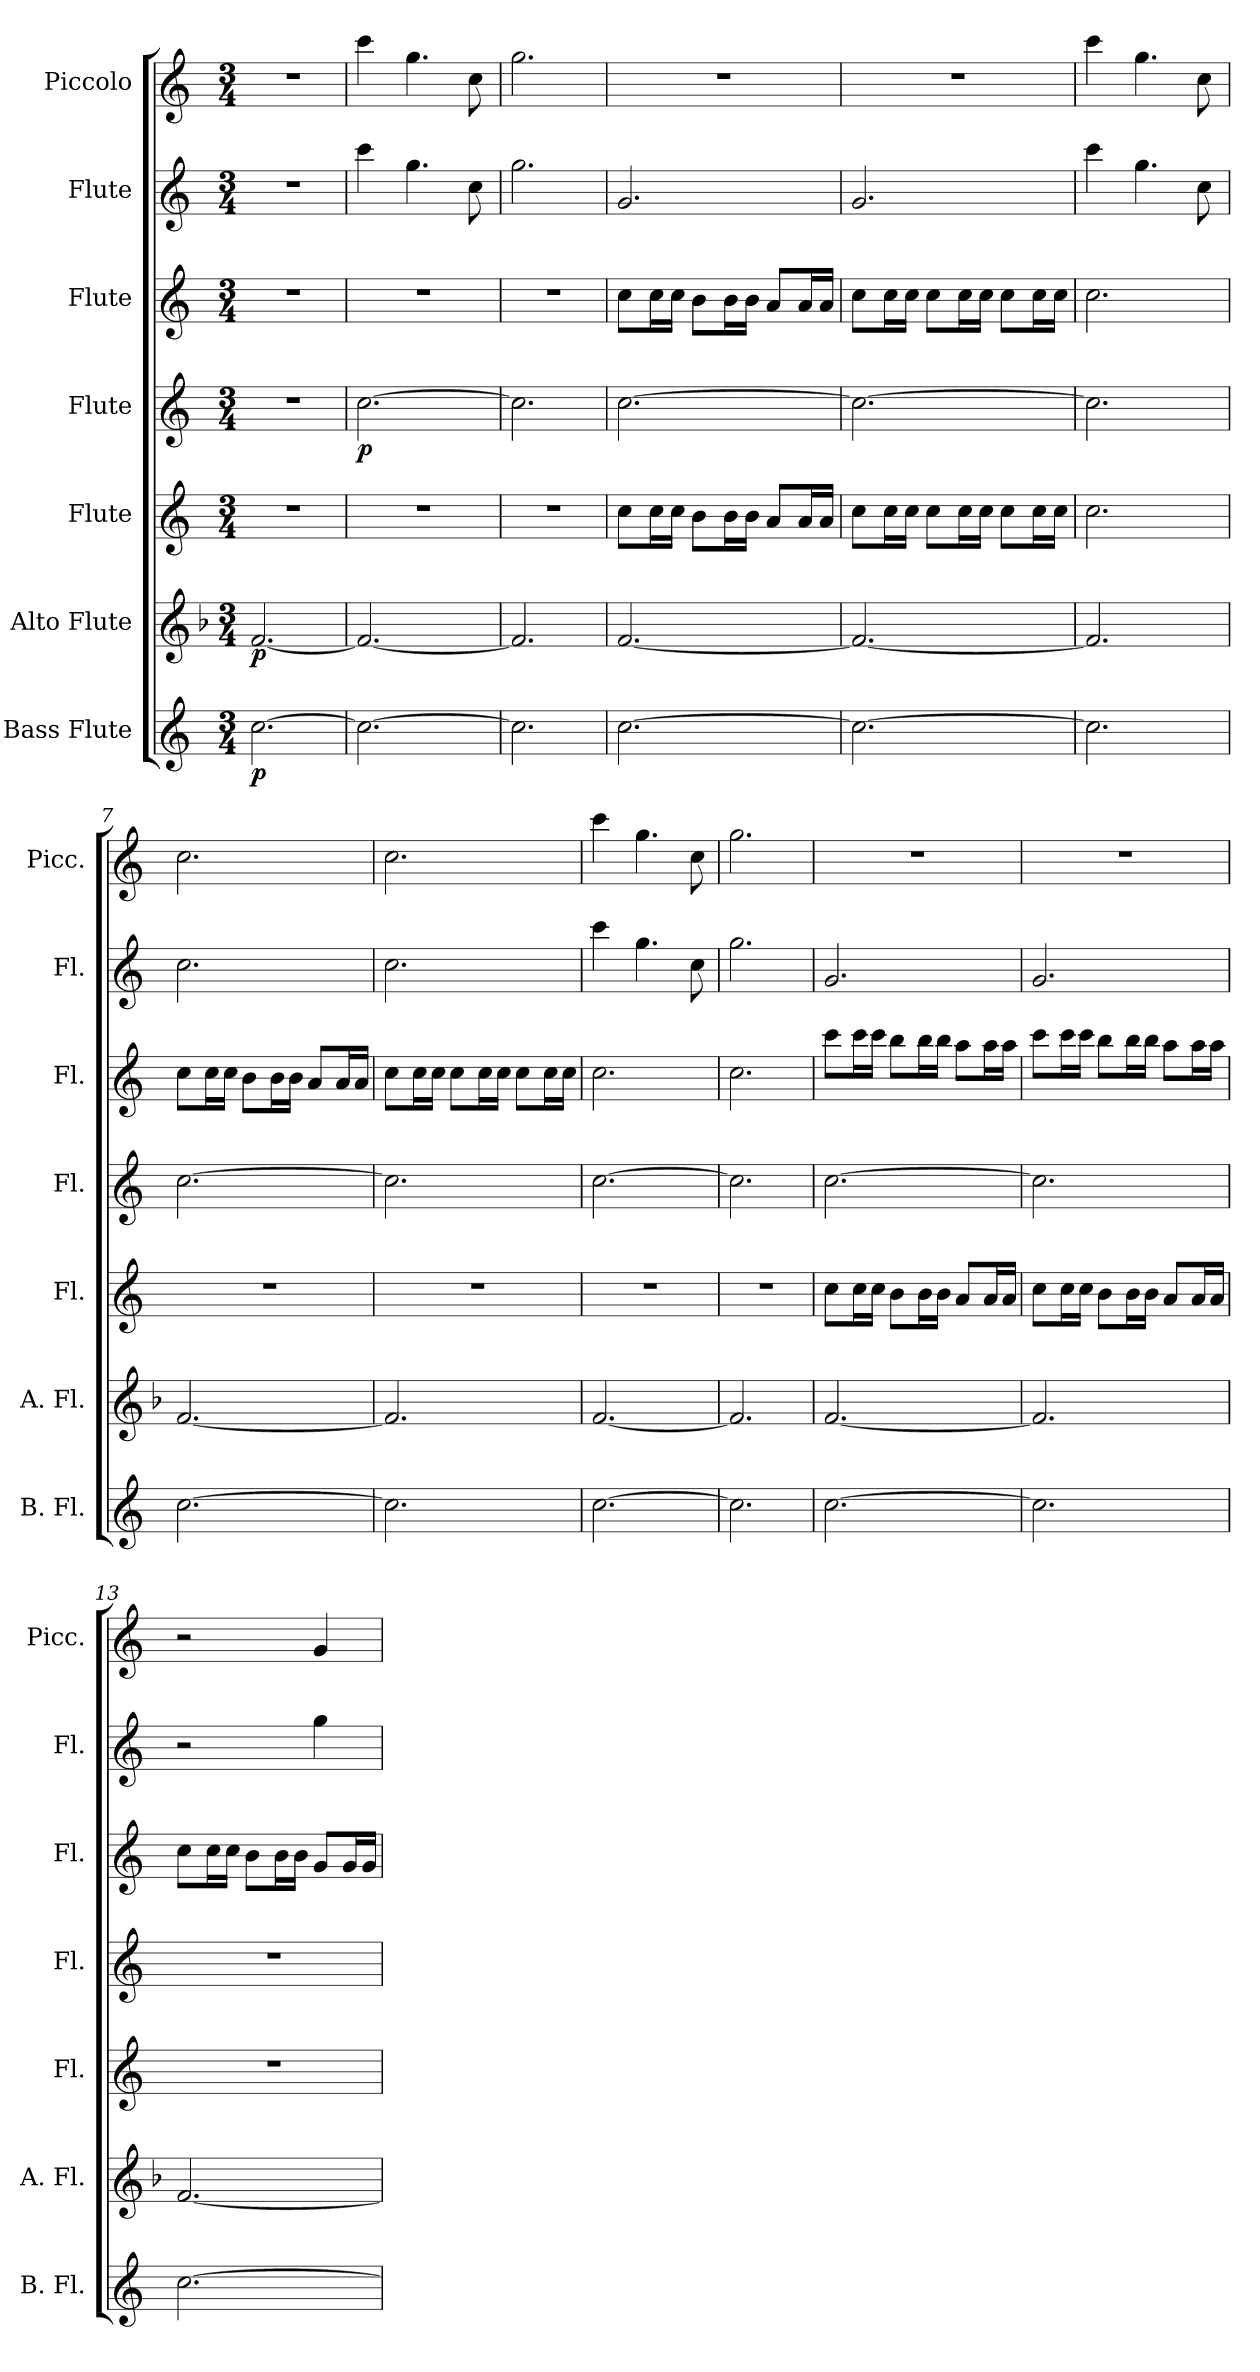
**kern	**dynam	**kern	**dynam	**kern	**kern	**dynam	**kern	**kern	**kern
*part7	*part7	*part6	*part6	*part5	*part4	*part4	*part3	*part2	*part1
*staff7	*staff7	*staff6	*staff6	*staff5	*staff4	*staff4	*staff3	*staff2	*staff1
*I"Bass Flute	*	*I"Alto Flute	*	*I"Flute	*I"Flute	*	*I"Flute	*I"Flute	*I"Piccolo
*I'B. Fl.	*	*I'A. Fl.	*	*I'Fl.	*I'Fl.	*	*I'Fl.	*I'Fl.	*I'Picc.
*clefG2	*	*clefG2	*	*clefG2	*clefG2	*	*clefG2	*clefG2	*clefG2
*ITrd7c12	*	*ITrd3c5	*	*	*	*	*	*	*ITrd-7c-12
*k[]	*	*k[]	*	*k[]	*k[]	*	*k[]	*k[]	*k[]
*M3/4	*	*M3/4	*	*M3/4	*M3/4	*	*M3/4	*M3/4	*M3/4
*MM95	*	*MM95	*	*MM95	*MM95	*	*MM95	*MM95	*MM95
=1	=1	=1	=1	=1	=1	=1	=1	=1	=1
!	!LO:DY:b	!	!LO:DY:b	!	!	!	!	!	!
[2.c\	p	[2.c/	p	2.r	2.r	.	2.r	2.r	2.r
=2	=2	=2	=2	=2	=2	=2	=2	=2	=2
!	!	!	!	!	!	!LO:DY:b	!	!	!
2.c\_	.	2.c/_	.	2.r	[2.cc\	p	2.r	4ccc\	4cccc\
.	.	.	.	.	.	.	.	4.gg\	4.ggg\
.	.	.	.	.	.	.	.	8cc\	8ccc\
=3	=3	=3	=3	=3	=3	=3	=3	=3	=3
2.c\]	.	2.c/]	.	2.r	2.cc\]	.	2.r	2.gg\	2.ggg\
=4	=4	=4	=4	=4	=4	=4	=4	=4	=4
[2.c\	.	[2.c/	.	8cc\L	[2.cc\	.	8cc\L	2.g/	2.r
.	.	.	.	16cc\L	.	.	16cc\L	.	.
.	.	.	.	16cc\JJ	.	.	16cc\JJ	.	.
.	.	.	.	8b\L	.	.	8b\L	.	.
.	.	.	.	16b\L	.	.	16b\L	.	.
.	.	.	.	16b\JJ	.	.	16b\JJ	.	.
.	.	.	.	8a/L	.	.	8a/L	.	.
.	.	.	.	16a/L	.	.	16a/L	.	.
.	.	.	.	16a/JJ	.	.	16a/JJ	.	.
=5	=5	=5	=5	=5	=5	=5	=5	=5	=5
2.c\_	.	2.c/_	.	8cc\L	2.cc\_	.	8cc\L	2.g/	2.r
.	.	.	.	16cc\L	.	.	16cc\L	.	.
.	.	.	.	16cc\JJ	.	.	16cc\JJ	.	.
.	.	.	.	8cc\L	.	.	8cc\L	.	.
.	.	.	.	16cc\L	.	.	16cc\L	.	.
.	.	.	.	16cc\JJ	.	.	16cc\JJ	.	.
.	.	.	.	8cc\L	.	.	8cc\L	.	.
.	.	.	.	16cc\L	.	.	16cc\L	.	.
.	.	.	.	16cc\JJ	.	.	16cc\JJ	.	.
=6	=6	=6	=6	=6	=6	=6	=6	=6	=6
2.c\]	.	2.c/]	.	2.cc\	2.cc\]	.	2.cc\	4ccc\	4cccc\
.	.	.	.	.	.	.	.	4.gg\	4.ggg\
.	.	.	.	.	.	.	.	8cc\	8ccc\
=7	=7	=7	=7	=7	=7	=7	=7	=7	=7
[2.c\	.	[2.c/	.	2.r	[2.cc\	.	8cc\L	2.cc\	2.ccc\
.	.	.	.	.	.	.	16cc\L	.	.
.	.	.	.	.	.	.	16cc\JJ	.	.
.	.	.	.	.	.	.	8b\L	.	.
.	.	.	.	.	.	.	16b\L	.	.
.	.	.	.	.	.	.	16b\JJ	.	.
.	.	.	.	.	.	.	8a/L	.	.
.	.	.	.	.	.	.	16a/L	.	.
.	.	.	.	.	.	.	16a/JJ	.	.
!!LO:PB:g=z
=8	=8	=8	=8	=8	=8	=8	=8	=8	=8
2.c\]	.	2.c/]	.	2.r	2.cc\]	.	8cc\L	2.cc\	2.ccc\
.	.	.	.	.	.	.	16cc\L	.	.
.	.	.	.	.	.	.	16cc\JJ	.	.
.	.	.	.	.	.	.	8cc\L	.	.
.	.	.	.	.	.	.	16cc\L	.	.
.	.	.	.	.	.	.	16cc\JJ	.	.
.	.	.	.	.	.	.	8cc\L	.	.
.	.	.	.	.	.	.	16cc\L	.	.
.	.	.	.	.	.	.	16cc\JJ	.	.
=9	=9	=9	=9	=9	=9	=9	=9	=9	=9
[2.c\	.	[2.c/	.	2.r	[2.cc\	.	2.cc\	4ccc\	4cccc\
.	.	.	.	.	.	.	.	4.gg\	4.ggg\
.	.	.	.	.	.	.	.	8cc\	8ccc\
=10	=10	=10	=10	=10	=10	=10	=10	=10	=10
2.c\]	.	2.c/]	.	2.r	2.cc\]	.	2.cc\	2.gg\	2.ggg\
=11	=11	=11	=11	=11	=11	=11	=11	=11	=11
[2.c\	.	[2.c/	.	8cc\L	[2.cc\	.	8ccc\L	2.g/	2.r
.	.	.	.	16cc\L	.	.	16ccc\L	.	.
.	.	.	.	16cc\JJ	.	.	16ccc\JJ	.	.
.	.	.	.	8b\L	.	.	8bb\L	.	.
.	.	.	.	16b\L	.	.	16bb\L	.	.
.	.	.	.	16b\JJ	.	.	16bb\JJ	.	.
.	.	.	.	8a/L	.	.	8aa\L	.	.
.	.	.	.	16a/L	.	.	16aa\L	.	.
.	.	.	.	16a/JJ	.	.	16aa\JJ	.	.
=12	=12	=12	=12	=12	=12	=12	=12	=12	=12
2.c\]	.	2.c/]	.	8cc\L	2.cc\]	.	8ccc\L	2.g/	2.r
.	.	.	.	16cc\L	.	.	16ccc\L	.	.
.	.	.	.	16cc\JJ	.	.	16ccc\JJ	.	.
.	.	.	.	8b\L	.	.	8bb\L	.	.
.	.	.	.	16b\L	.	.	16bb\L	.	.
.	.	.	.	16b\JJ	.	.	16bb\JJ	.	.
.	.	.	.	8a/L	.	.	8aa\L	.	.
.	.	.	.	16a/L	.	.	16aa\L	.	.
.	.	.	.	16a/JJ	.	.	16aa\JJ	.	.
!!LO:PB:g=z
=13	=13	=13	=13	=13	=13	=13	=13	=13	=13
[2.c\	.	[2.c/	.	2.r	2.r	.	8cc\L	2r	2r
.	.	.	.	.	.	.	16cc\L	.	.
.	.	.	.	.	.	.	16cc\JJ	.	.
.	.	.	.	.	.	.	8b\L	.	.
.	.	.	.	.	.	.	16b\L	.	.
.	.	.	.	.	.	.	16b\JJ	.	.
.	.	.	.	.	.	.	8g/L	4gg\	4gg/
.	.	.	.	.	.	.	16g/L	.	.
.	.	.	.	.	.	.	16g/JJ	.	.
=	=	=	=	=	=	=	=	=	=
*-	*-	*-	*-	*-	*-	*-	*-	*-	*-
